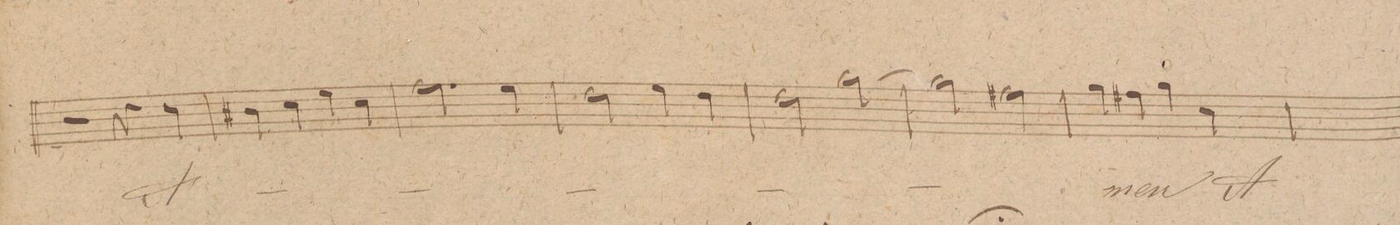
**kern	**text	**dynam
*I"Canto.	*	*
*clefC1	*	*
*k[f#c#g#]	*	*
*met(c|)	*	*
*M2/2	*	*
2r	.	.
4r	.	.
4a\	A-	.
=270	=270	=270
4g#X\	.	.
4a\	.	.
4cc#\	.	.
4a\	.	.
=271	=271	=271
2.dd\	.	.
4cc#\	.	.
=272	=272	=272
2b\	.	.
4cc#\	.	.
4b\	.	.
=273	=273	=273
2b\	.	.
[>2ee\	.	.
=274	=274	=274
2ee\]	.	.
2dd#X\	.	.
=275	=275	=275
4ee\	-men	.
4dd#X\	.	.
4ee\	.	.
4a\	A-	.
=276	=276	=276
*-	*-	*-
